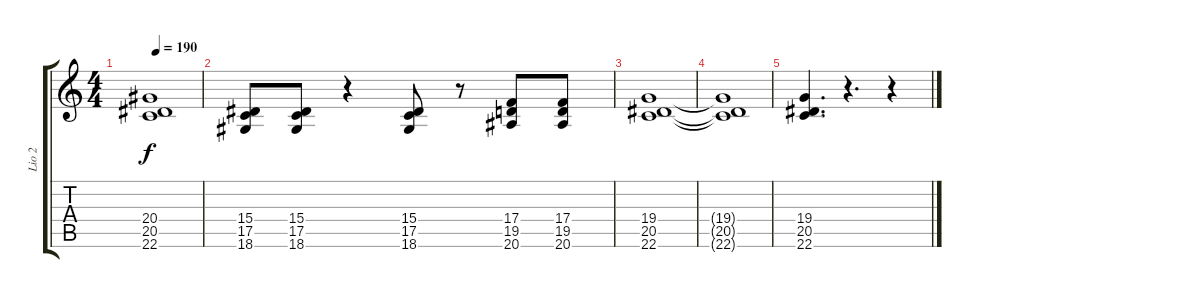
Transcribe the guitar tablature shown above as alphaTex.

\track ("Lio 2" "Lio 2") {instrument stringensemble1}
\staff {score tabs}
\tuning (D4 A3 F3 C3 G2 D2) {hide}
\ts (4 4)
\tempo 190
\clef g2
\ks c
(20.4{t} 20.5{t} 22.6{t}).1{dy f} |
(15.4 17.5 18.6).8 (15.4 17.5 18.6).8 r.4 (15.4 17.5 18.6).8 r.8 (17.4 19.5 20.6).8 (17.4 19.5 20.6).8 |
(19.4 20.5 22.6).1 |
(19.4{t} 20.5{t} 22.6{t}).1 |
(19.4 20.5 22.6).4{d} r.4{d} r.4
